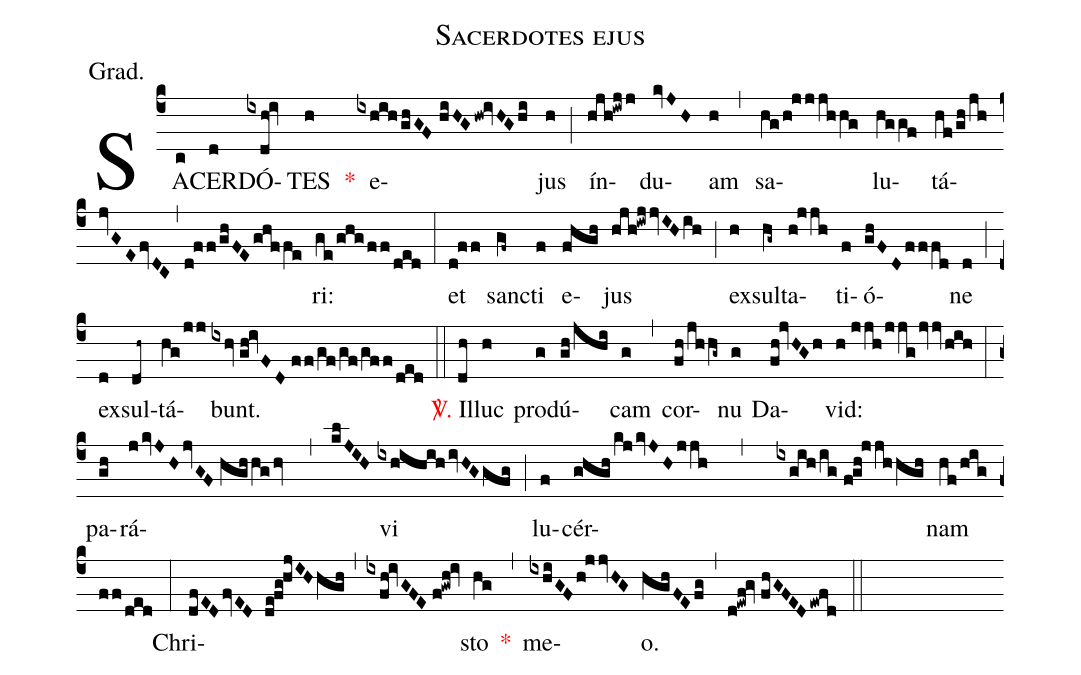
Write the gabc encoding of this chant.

name:Sacerdotes ejus;
annotation:Grad.;
mode:I.;
office-part:Gradual;
%%
(c4) SA(c)CER(d)DÓ(ixdh!iv)TES(h) <v>\red{*}</v>() e(ixhih/ghGF//hiHGhw!ivHGhi)jus(h) (;) ín(hjh!iwjj)du(kvJH)am(h) (,) sa(hg/h!jjjhhg)lu(hggf)tá(hf/gh/jhjvGEfvDC,d!ff/ghFE/ghffe)ri:(ge/ghg/ff/ded) (:) et(d!ff) sanc(gf~)ti(f) e(fhgh)jus(hjh!iwjjvIHih) (;) ex(h)sul(hg~)ta(h!jjh)ti(f)ó(ghFD/fffd)ne(d) (;) ex(d)sul(dh~)tá(hg/jj)bunt.(ixhv//gh!ivFD//ff/gf/gf/gff/ded) (::) <v>\red{\Vbar.}</v> Il(dh)luc(h) pro(g)dú(gh/jhi)cam(g) (,) cor(fh/jhhg~)nu(g) Da(fh!jvHGh)vid:(h//jjh/jjgjvvhih) (:) pa(gh)rá(jkvJHjvGF//hghhghv//,klJIH)vi(ixhihihivHGgfg) (;) lu(f)cér(ghgh/kjkvJHjjh , ixgih/ig//f!gh!jjhhgh)nam(hf/hig/ff/ded) (:) Chri(dfED/fvED de!fg!hjIH/hgh,ixfh!ivGFE//f!gwh!iv)sto(hg) <v>\red{*}</v>(,) me(ixhiGF/h!jjvHG)o.(hghFEfg) (,) (d!ewf!gv//fhGFEDewfd) (::)
